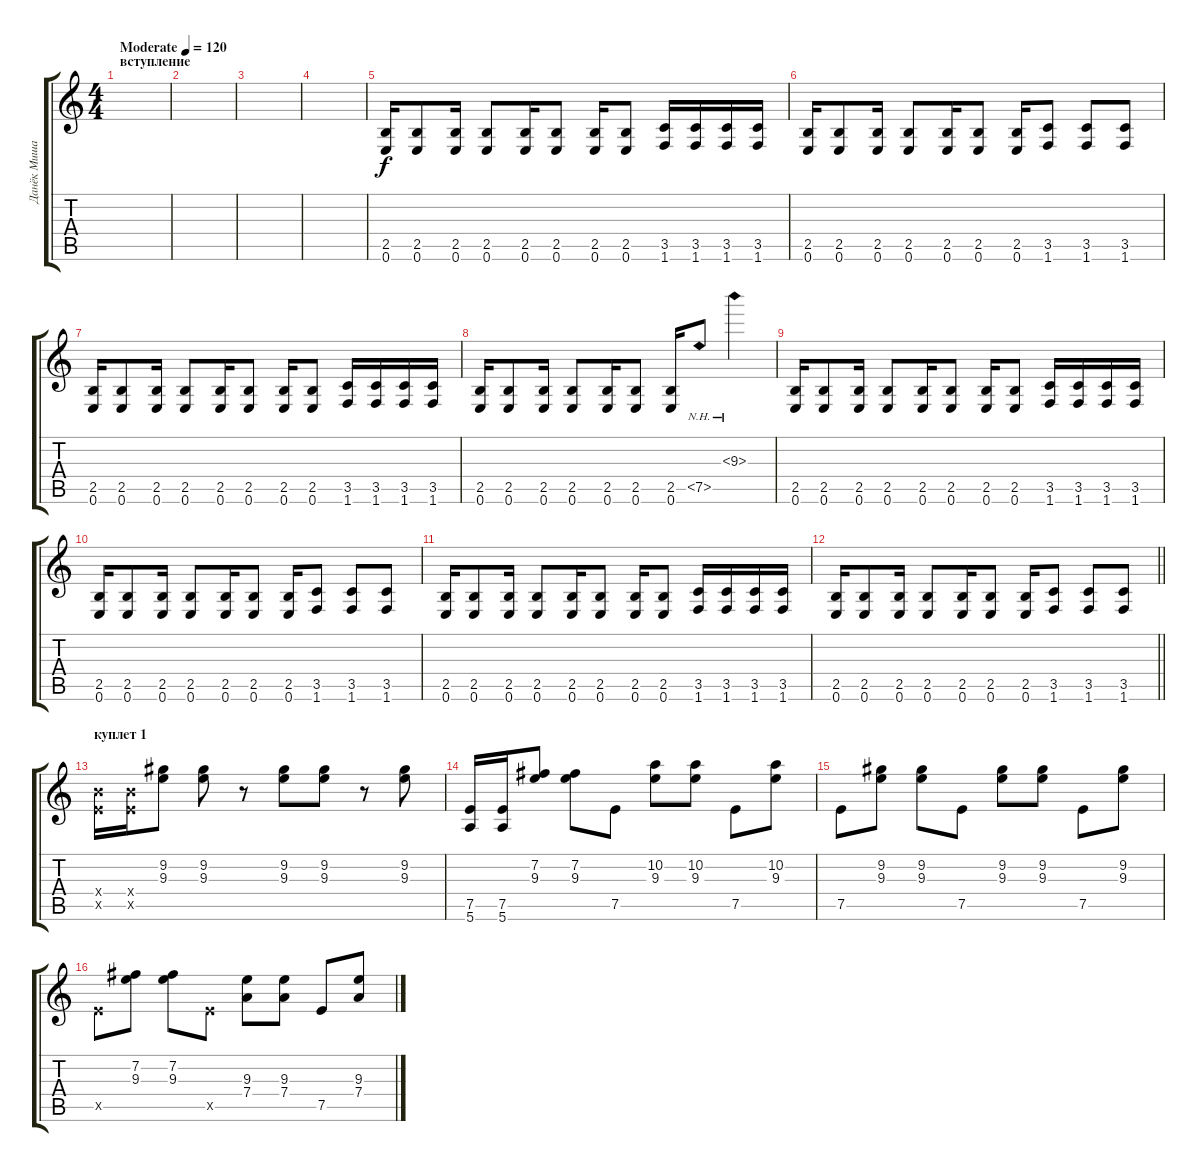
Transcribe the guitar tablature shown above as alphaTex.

\track ("Данёк Мишанин" "Данёк Миша") {instrument distortionguitar}
\staff {score tabs}
\tuning (E4 B3 G3 D3 A2 E2) {hide}
\ts (4 4)
\section ("" "вступление")
\tempo (120 "Moderate")
\clef g2
\ks c
|
|
|
|
(2.5 0.6).16 (2.5 0.6).8 (2.5 0.6).16 (2.5 0.6).8 (2.5 0.6).16 (2.5 0.6).8 (2.5 0.6).16 (2.5 0.6).8 (3.5 1.6).16 (3.5 1.6).16 (3.5 1.6).16 (3.5 1.6).16 |
(2.5 0.6).16 (2.5 0.6).8 (2.5 0.6).16 (2.5 0.6).8 (2.5 0.6).16 (2.5 0.6).8 (2.5 0.6).16 (3.5 1.6).8 (3.5 1.6).8 (3.5 1.6).8 |
(2.5 0.6).16 (2.5 0.6).8 (2.5 0.6).16 (2.5 0.6).8 (2.5 0.6).16 (2.5 0.6).8 (2.5 0.6).16 (2.5 0.6).8 (3.5 1.6).16 (3.5 1.6).16 (3.5 1.6).16 (3.5 1.6).16 |
(2.5 0.6).16 (2.5 0.6).8 (2.5 0.6).16 (2.5 0.6).8 (2.5 0.6).16 (2.5 0.6).8 (2.5 0.6).16 7.5{nh}.8 9.3{nh}.4 |
(2.5 0.6).16 (2.5 0.6).8 (2.5 0.6).16 (2.5 0.6).8 (2.5 0.6).16 (2.5 0.6).8 (2.5 0.6).16 (2.5 0.6).8 (3.5 1.6).16 (3.5 1.6).16 (3.5 1.6).16 (3.5 1.6).16 |
(2.5 0.6).16 (2.5 0.6).8 (2.5 0.6).16 (2.5 0.6).8 (2.5 0.6).16 (2.5 0.6).8 (2.5 0.6).16 (3.5 1.6).8 (3.5 1.6).8 (3.5 1.6).8 |
(2.5 0.6).16 (2.5 0.6).8 (2.5 0.6).16 (2.5 0.6).8 (2.5 0.6).16 (2.5 0.6).8 (2.5 0.6).16 (2.5 0.6).8 (3.5 1.6).16 (3.5 1.6).16 (3.5 1.6).16 (3.5 1.6).16 |
\barLineRight lightlight
(2.5 0.6).16 (2.5 0.6).8 (2.5 0.6).16 (2.5 0.6).8 (2.5 0.6).16 (2.5 0.6).8 (2.5 0.6).16 (3.5 1.6).8 (3.5 1.6).8 (3.5 1.6).8 |
\section ("" "куплет 1")
(9.4{x} 7.5{x}).16{instrument distortionguitar} (9.4{x} 7.5{x}).16 (9.2 9.3).8 (9.2 9.3).8 r.8 (9.2 9.3).8 (9.2 9.3).8 r.8 (9.2 9.3).8 |
(7.5 5.6).16 (7.5 5.6).16 (7.2 9.3).8 (7.2 9.3).8 7.5.8 (10.2 9.3).8 (10.2 9.3).8 7.5.8 (10.2 9.3).8 |
7.5.8 (9.2 9.3).8 (9.2 9.3).8 7.5.8 (9.2 9.3).8 (9.2 9.3).8 7.5.8 (9.2 9.3).8 |
7.5{x}.8 (7.2 9.3).8 (7.2 9.3).8 7.5{x}.8 (9.3 7.4).8 (9.3 7.4).8 7.5.8 (9.3 7.4).8
